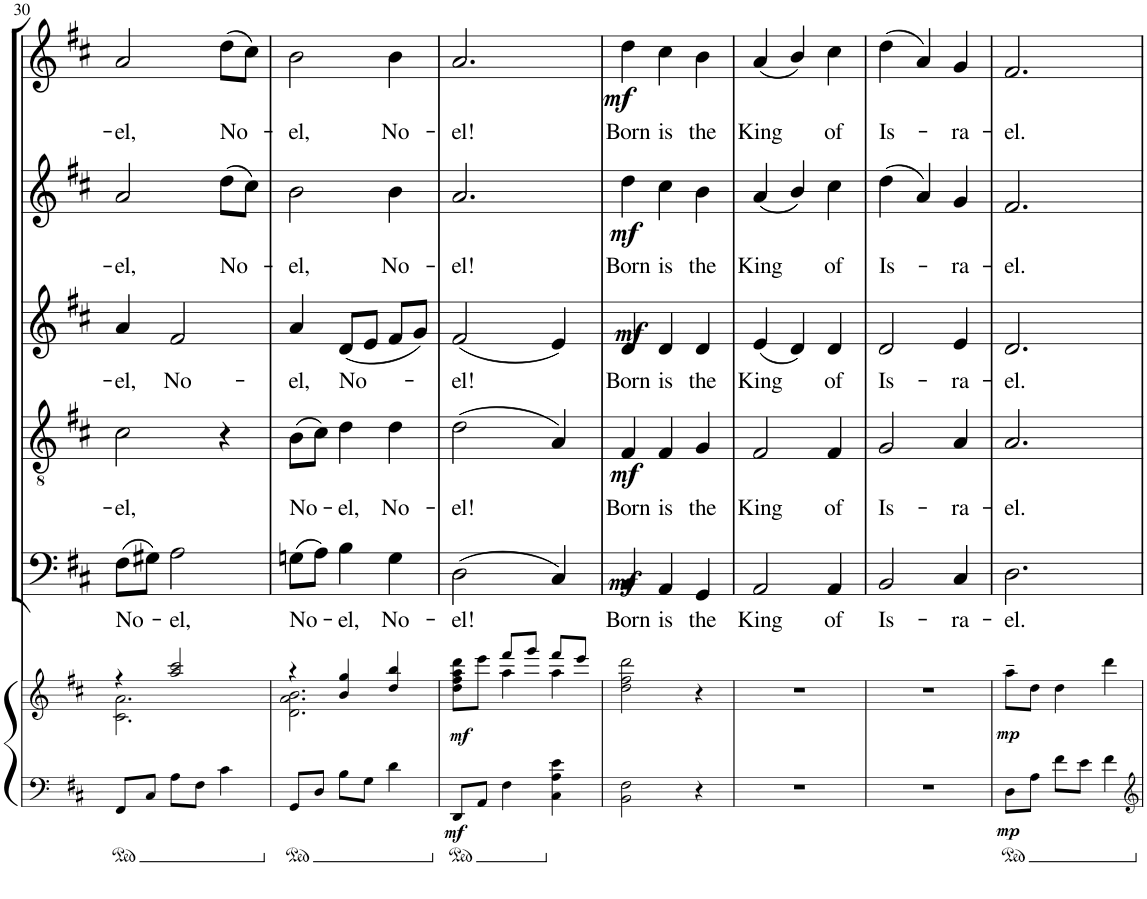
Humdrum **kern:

**kern	**dynam	**kern	**dynam	**kern	**text	**dynam	**kern	**text	**dynam	**kern	**text	**dynam	**kern	**text	**dynam	**kern	**text	**dynam
*part7	*part7	*part6	*part6	*part5	*part5	*part5	*part4	*part4	*part4	*part3	*part3	*part3	*part2	*part2	*part2	*part1	*part1	*part1
*staff7	*staff7	*staff6	*staff6	*staff5	*staff5	*staff5	*staff4	*staff4	*staff4	*staff3	*staff3	*staff3	*staff2	*staff2	*staff2	*staff1	*staff1	*staff1
*I"Piano	*	*I"Piano	*	*I"Bassi	*	*	*I"Tenori	*	*	*I"Contralti	*	*	*I"Soprani II	*	*	*I"Soprani I	*	*
*I'Pno	*	*I'Pno	*	*	*	*	*	*	*	*	*	*	*	*	*	*	*	*
!!LO:PB:g=z
*clefF4	*	*clefG2	*	*clefF4	*	*	*clefGv2	*	*	*clefG2	*	*	*clefG2	*	*	*clefG2	*	*
*	*	*	*	*	*	*	*	*	*	*	*	*	*Trd1c2	*	*	*Trd1c2	*	*
*k[f#c#]	*	*k[f#c#]	*	*k[f#c#]	*	*	*k[f#c#]	*	*	*k[f#c#]	*	*	*k[f#c#]	*	*	*k[f#c#]	*	*
*D:	*	*D:	*	*D:	*	*	*D:	*	*	*D:	*	*	*D:	*	*	*D:	*	*
*M3/4	*	*M3/4	*	*M3/4	*	*	*M3/4	*	*	*M3/4	*	*	*M3/4	*	*	*M3/4	*	*
*ped	*	*	*	*	*	*	*	*	*	*	*	*	*	*	*	*	*	*
=30	=30	=30	=30	=30	=30	=30	=30	=30	=30	=30	=30	=30	=30	=30	=30	=30	=30	=30
*	*	*^	*	*	*	*	*	*	*	*	*	*	*	*	*	*	*	*
!	!	!	!	!	!	!LO:LY:b	!	!	!LO:LY:b	!	!	!LO:LY:b	!	!	!LO:LY:b	!	!	!LO:LY:b	!
8FF#/L	.	4r	2.c#\ 2.a\	.	(8F#\L	No-	.	2c#\	-el,	.	4a/	-el,	.	2a/	-el,	.	2a/	-el,	.
8C#/J	.	.	.	.	8G#X\J)	.	.	.	.	.	.	.	.	.	.	.	.	.	.
!	!	!	!	!	!	!LO:LY:b	!	!	!	!	!	!LO:LY:b	!	!	!	!	!	!	!
8A\L	.	2aa/ 2ccc#/	.	.	2A\	-el,	.	.	.	.	2f#/	No-	.	.	.	.	.	.	.
8F#\J	.	.	.	.	.	.	.	.	.	.	.	.	.	.	.	.	.	.	.
!	!	!	!	!	!	!	!	!	!	!	!	!	!	!	!LO:LY:b	!	!	!LO:LY:b	!
4c#\	.	.	.	.	.	.	.	4r	.	.	.	.	.	(8dd\L	No-	.	(8dd\L	No-	.
.	.	.	.	.	.	.	.	.	.	.	.	.	.	8cc#\J)	.	.	8cc#\J)	.	.
=31	=31	=31	=31	=31	=31	=31	=31	=31	=31	=31	=31	=31	=31	=31	=31	=31	=31	=31	=31
*ped	*	*	*	*	*	*	*	*	*	*	*	*	*	*	*	*	*	*	*
!	!	!	!	!	!	!LO:LY:b	!	!	!LO:LY:b	!	!	!LO:LY:b	!	!	!LO:LY:b	!	!	!LO:LY:b	!
8GG/L	.	4r	2.d\ 2.a\ 2.b\	.	(8Gn\L	No-	.	(8B\L	No-	.	4a/	-el,	.	2b\	-el,	.	2b\	-el,	.
8D/J	.	.	.	.	8A\J)	.	.	8c#\J)	.	.	.	.	.	.	.	.	.	.	.
!	!	!	!	!	!	!LO:LY:b	!	!	!LO:LY:b	!	!	!LO:LY:b	!	!	!	!	!	!	!
8B\L	.	4b/ 4gg/	.	.	4B\	-el,	.	4d\	-el,	.	(8d/L	No-	.	.	.	.	.	.	.
8G\J	.	.	.	.	.	.	.	.	.	.	8e/J	.	.	.	.	.	.	.	.
!	!	!	!	!	!	!LO:LY:b	!	!	!LO:LY:b	!	!	!	!	!	!LO:LY:b	!	!	!LO:LY:b	!
4d\	.	4dd/ 4bb/	.	.	4G\	No-	.	4d\	No-	.	8f#/L	.	.	4b\	No-	.	4b\	No-	.
.	.	.	.	.	.	.	.	.	.	.	8g/J)	.	.	.	.	.	.	.	.
=32	=32	=32	=32	=32	=32	=32	=32	=32	=32	=32	=32	=32	=32	=32	=32	=32	=32	=32	=32
*Xped	*	*	*	*	*	*	*	*	*	*	*	*	*	*	*	*	*	*	*
*ped	*	*	*	*	*	*	*	*	*	*	*	*	*	*	*	*	*	*	*
!	!LO:DY:b	!	!	!LO:DY:b	!	!LO:LY:b	!	!	!LO:LY:b	!	!	!LO:LY:b	!	!	!LO:LY:b	!	!	!LO:LY:b	!
8DD/L	mf	8dd\ 8ff#\ 8aa\ 8ddd\L	4ryy	mf	(2D\	-el!	.	(2d\	-el!	.	(2f#/	-el!	.	2.a/	-el!	.	2.a/	-el!	.
8AA/J	.	8eee\J	.	.	.	.	.	.	.	.	.	.	.	.	.	.	.	.	.
4F#\	.	8fff#/L	4aa\	.	.	.	.	.	.	.	.	.	.	.	.	.	.	.	.
.	.	8ggg/J	.	.	.	.	.	.	.	.	.	.	.	.	.	.	.	.	.
*Xped	*	*	*	*	*	*	*	*	*	*	*	*	*	*	*	*	*	*	*
4C#\ 4A\ 4e\	.	8fff#/L	4aa\	.	4C#/)	.	.	4A/)	.	.	4e/)	.	.	.	.	.	.	.	.
.	.	8eee/J	.	.	.	.	.	.	.	.	.	.	.	.	.	.	.	.	.
*	*	*v	*v	*	*	*	*	*	*	*	*	*	*	*	*	*	*	*	*
=33	=33	=33	=33	=33	=33	=33	=33	=33	=33	=33	=33	=33	=33	=33	=33	=33	=33	=33
!	!	!	!	!	!LO:LY:b	!LO:DY:b	!	!LO:LY:b	!LO:DY:b	!	!LO:LY:b	!LO:DY:b	!	!LO:LY:b	!LO:DY:b	!	!LO:LY:b	!LO:DY:b
2BB\ 2F#\	.	2dd\ 2ff#\ 2ddd\	.	4BB/	Born	mf	4F#/	Born	mf	4d/	Born	mf	4dd\	Born	mf	4dd\	Born	mf
!	!	!	!	!	!LO:LY:b	!	!	!LO:LY:b	!	!	!LO:LY:b	!	!	!LO:LY:b	!	!	!LO:LY:b	!
.	.	.	.	4AA/	is	.	4F#/	is	.	4d/	is	.	4cc#\	is	.	4cc#\	is	.
!	!	!	!	!	!LO:LY:b	!	!	!LO:LY:b	!	!	!LO:LY:b	!	!	!LO:LY:b	!	!	!LO:LY:b	!
4r	.	4r	.	4GG/	the	.	4G/	the	.	4d/	the	.	4b\	the	.	4b\	the	.
=34	=34	=34	=34	=34	=34	=34	=34	=34	=34	=34	=34	=34	=34	=34	=34	=34	=34	=34
!	!	!	!	!	!LO:LY:b	!	!	!LO:LY:b	!	!	!LO:LY:b	!	!	!LO:LY:b	!	!	!LO:LY:b	!
2.r	.	2.r	.	2AA/	King	.	2F#/	King	.	(4e/	King	.	(4a/	King	.	(4a/	King	.
.	.	.	.	.	.	.	.	.	.	4d/)	.	.	4b/)	.	.	4b/)	.	.
!	!	!	!	!	!LO:LY:b	!	!	!LO:LY:b	!	!	!LO:LY:b	!	!	!LO:LY:b	!	!	!LO:LY:b	!
.	.	.	.	4AA/	of	.	4F#/	of	.	4d/	of	.	4cc#\	of	.	4cc#\	of	.
=35	=35	=35	=35	=35	=35	=35	=35	=35	=35	=35	=35	=35	=35	=35	=35	=35	=35	=35
!	!	!	!	!	!LO:LY:b	!	!	!LO:LY:b	!	!	!LO:LY:b	!	!	!LO:LY:b	!	!	!LO:LY:b	!
2.r	.	2.r	.	2BB/	Is-	.	2G/	Is-	.	2d/	Is-	.	(4dd\	Is-	.	(4dd\	Is-	.
.	.	.	.	.	.	.	.	.	.	.	.	.	4a/)	.	.	4a/)	.	.
!	!	!	!	!	!LO:LY:b	!	!	!LO:LY:b	!	!	!LO:LY:b	!	!	!LO:LY:b	!	!	!LO:LY:b	!
.	.	.	.	4C#/	-ra-	.	4A/	-ra-	.	4e/	-ra-	.	4g/	-ra-	.	4g/	-ra-	.
=36	=36	=36	=36	=36	=36	=36	=36	=36	=36	=36	=36	=36	=36	=36	=36	=36	=36	=36
!	!LO:DY:b	!	!LO:DY:b	!	!LO:LY:b	!	!	!LO:LY:b	!	!	!LO:LY:b	!	!	!LO:LY:b	!	!	!LO:LY:b	!
8D\L	mp	8aa~\L	mp	2.D\	-el.	.	2.A/	-el.	.	2.d/	-el.	.	2.f#/	-el.	.	2.f#/	-el.	.
8A\J	.	8dd\J	.	.	.	.	.	.	.	.	.	.	.	.	.	.	.	.
8f#\L	.	4dd\	.	.	.	.	.	.	.	.	.	.	.	.	.	.	.	.
8e\J	.	.	.	.	.	.	.	.	.	.	.	.	.	.	.	.	.	.
4f#\	.	4ddd\	.	.	.	.	.	.	.	.	.	.	.	.	.	.	.	.
*Xped	*	*	*	*	*	*	*	*	*	*	*	*	*	*	*	*	*	*
=	=	=	=	=	=	=	=	=	=	=	=	=	=	=	=	=	=	=
*-	*-	*-	*-	*-	*-	*-	*-	*-	*-	*-	*-	*-	*-	*-	*-	*-	*-	*-
